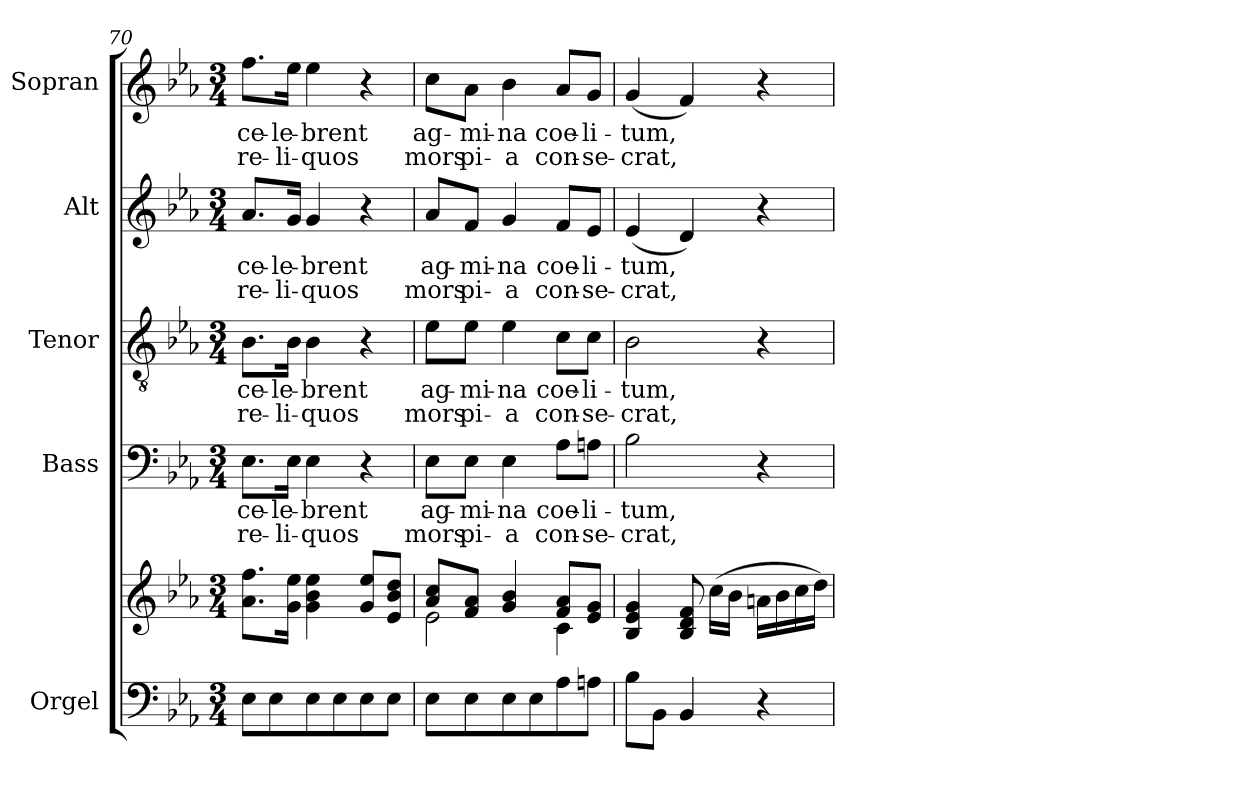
**kern	**kern	**kern	**text	**text	**kern	**text	**text	**kern	**text	**text	**kern	**text	**text
*part5	*part5	*part4	*part4	*part4	*part3	*part3	*part3	*part2	*part2	*part2	*part1	*part1	*part1
*staff6	*staff5	*staff4	*staff4	*staff4	*staff3	*staff3	*staff3	*staff2	*staff2	*staff2	*staff1	*staff1	*staff1
*I"Orgel	*	*I"Bass	*	*	*I"Tenor	*	*	*I"Alt	*	*	*I"Sopran	*	*
*I'Org.	*	*I'B.	*	*	*I'T.	*	*	*I'A.	*	*	*I'S.	*	*
*clefF4	*clefG2	*clefF4	*	*	*clefGv2	*	*	*clefG2	*	*	*clefG2	*	*
*k[b-e-a-]	*k[b-e-a-]	*k[b-e-a-]	*	*	*k[b-e-a-]	*	*	*k[b-e-a-]	*	*	*k[b-e-a-]	*	*
*E-:	*E-:	*E-:	*	*	*E-:	*	*	*E-:	*	*	*E-:	*	*
*M3/4	*M3/4	*M3/4	*	*	*M3/4	*	*	*M3/4	*	*	*M3/4	*	*
=70	=70	=70	=70	=70	=70	=70	=70	=70	=70	=70	=70	=70	=70
!	!	!	!LO:LY:b	!LO:LY:b	!	!LO:LY:b	!LO:LY:b	!	!LO:LY:b	!LO:LY:b	!	!LO:LY:b	!LO:LY:b
8E-\L	8.a-\ 8.ff\L	8.E-\L	ce-	re-	8.B-\L	ce-	re-	8.a-/L	ce-	re-	8.ff\L	ce-	re-
8E-\	.	.	.	.	.	.	.	.	.	.	.	.	.
!	!	!	!LO:LY:b	!LO:LY:b	!	!LO:LY:b	!LO:LY:b	!	!LO:LY:b	!LO:LY:b	!	!LO:LY:b	!LO:LY:b
.	16g\ 16ee-\Jk	16E-\Jk	-le-	-li-	16B-\Jk	-le-	-li-	16g/Jk	-le-	-li-	16ee-\Jk	-le-	-li-
!	!	!	!LO:LY:b	!LO:LY:b	!	!LO:LY:b	!LO:LY:b	!	!LO:LY:b	!LO:LY:b	!	!LO:LY:b	!LO:LY:b
8E-\	4g\ 4b-\ 4ee-\	4E-\	-brent	-quos	4B-\	-brent	-quos	4g/	-brent	-quos	4ee-\	-brent	-quos
8E-\	.	.	.	.	.	.	.	.	.	.	.	.	.
8E-\	8g/ 8ee-/L	4r	.	.	4r	.	.	4r	.	.	4r	.	.
8E-\J	8e-/ 8b-/ 8dd/J	.	.	.	.	.	.	.	.	.	.	.	.
=71	=71	=71	=71	=71	=71	=71	=71	=71	=71	=71	=71	=71	=71
*	*^	*	*	*	*	*	*	*	*	*	*	*	*
!	!	!	!	!LO:LY:b	!LO:LY:b	!	!LO:LY:b	!LO:LY:b	!	!LO:LY:b	!LO:LY:b	!	!LO:LY:b	!LO:LY:b
8E-\L	8a-/ 8cc/L	2e-\	8E-\L	ag-	mors	8e-\L	ag-	mors	8a-/L	ag-	mors	8cc\L	ag-	mors
!	!	!	!	!LO:LY:b	!LO:LY:b	!	!LO:LY:b	!LO:LY:b	!	!LO:LY:b	!LO:LY:b	!	!LO:LY:b	!LO:LY:b
8E-\	8f/ 8a-/J	.	8E-\J	-mi-	pi-	8e-\J	-mi-	pi-	8f/J	-mi-	pi-	8a-\J	-mi-	pi-
!	!	!	!	!LO:LY:b	!LO:LY:b	!	!LO:LY:b	!LO:LY:b	!	!LO:LY:b	!LO:LY:b	!	!LO:LY:b	!LO:LY:b
8E-\	4g/ 4b-/	.	4E-\	-na	-a	4e-\	-na	-a	4g/	-na	-a	4b-\	-na	-a
8E-\	.	.	.	.	.	.	.	.	.	.	.	.	.	.
!	!	!	!	!LO:LY:b	!LO:LY:b	!	!LO:LY:b	!LO:LY:b	!	!LO:LY:b	!LO:LY:b	!	!LO:LY:b	!LO:LY:b
8A-\	8f/ 8a-/L	4c\	8A-\L	coe-	con-	8c\L	coe-	con-	8f/L	coe-	con-	8a-/L	coe-	con-
!	!	!	!	!LO:LY:b	!LO:LY:b	!	!LO:LY:b	!LO:LY:b	!	!LO:LY:b	!LO:LY:b	!	!LO:LY:b	!LO:LY:b
8An\J	8e-/ 8g/J	.	8An\J	-li-	-se-	8c\J	-li-	-se-	8e-/J	-li-	-se-	8g/J	-li-	-se-
*	*v	*v	*	*	*	*	*	*	*	*	*	*	*	*
=72	=72	=72	=72	=72	=72	=72	=72	=72	=72	=72	=72	=72	=72
!	!	!	!LO:LY:b	!LO:LY:b	!	!LO:LY:b	!LO:LY:b	!	!LO:LY:b	!LO:LY:b	!	!LO:LY:b	!LO:LY:b
8B-\L	4B-/ 4e-/ 4g/	2B-\	-tum,	-crat,	2B-\	-tum,	-crat,	(<4e-/	-tum,	-crat,	(<4g/	-tum,	-crat,
8BB-\J	.	.	.	.	.	.	.	.	.	.	.	.	.
4BB-/	8B-/ 8d/ 8f/	.	.	.	.	.	.	4d/)	.	.	4f/)	.	.
.	(>16cc\LL	.	.	.	.	.	.	.	.	.	.	.	.
.	16b-\JJ	.	.	.	.	.	.	.	.	.	.	.	.
4r	16an\LL	4r	.	.	4r	.	.	4r	.	.	4r	.	.
.	16b-\	.	.	.	.	.	.	.	.	.	.	.	.
.	16cc\	.	.	.	.	.	.	.	.	.	.	.	.
.	16dd\JJ)	.	.	.	.	.	.	.	.	.	.	.	.
=	=	=	=	=	=	=	=	=	=	=	=	=	=
*-	*-	*-	*-	*-	*-	*-	*-	*-	*-	*-	*-	*-	*-
